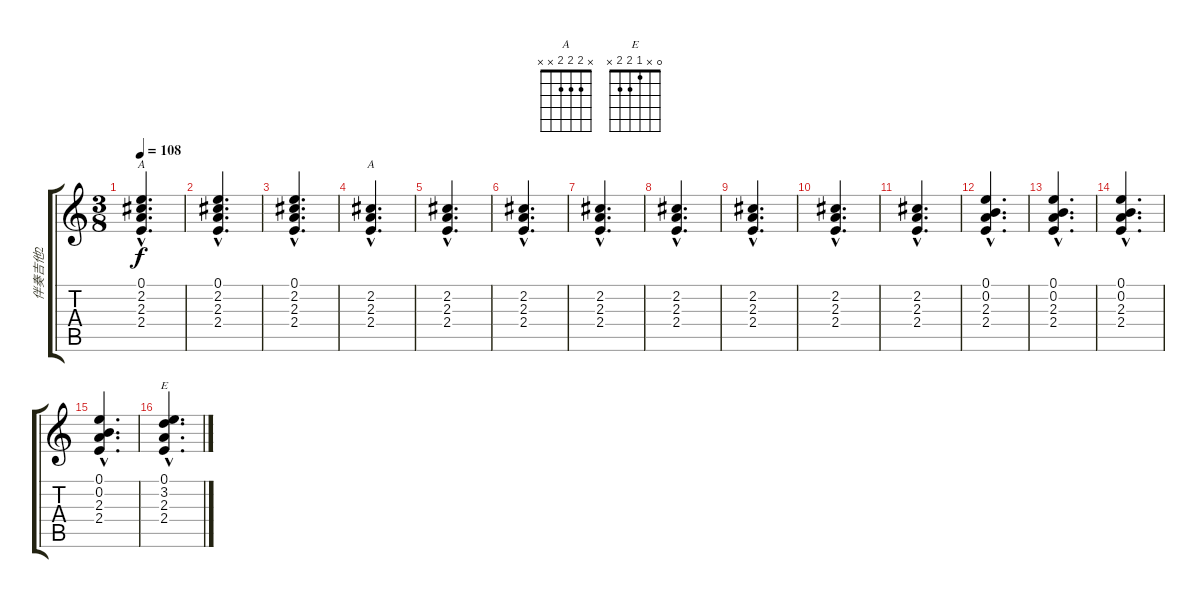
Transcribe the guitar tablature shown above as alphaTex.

\track ("伴奏吉他2" "伴奏吉他2") {instrument acousticguitarnylon}
\staff {score tabs}
\tuning (E4 B3 G3 D3 A2 E2) {hide}
\chord ("A" 0 2 2 2 0 0)
\chord ("A" x 2 2 2 x x)
\chord ("E" 0 x 1 2 2 x)
\ts (3 8)
\tempo 108
\clef g2
\ks c
(0.1{hac} 2.2{hac} 2.3{hac} 2.4{hac}).4{d ch "A" dy f} |
(0.1{hac} 2.2{hac} 2.3{hac} 2.4{hac}).4{d} |
(0.1{hac} 2.2{hac} 2.3{hac} 2.4{hac}).4{d} |
(2.2{hac} 2.3{hac} 2.4{hac}).4{d ch "A" instrument electricgrandpiano} |
(2.2{hac} 2.3{hac} 2.4{hac}).4{d} |
(2.2{hac} 2.3{hac} 2.4{hac}).4{d} |
(2.2{hac} 2.3{hac} 2.4{hac}).4{d} |
(2.2{hac} 2.3{hac} 2.4{hac}).4{d} |
(2.2{hac} 2.3{hac} 2.4{hac}).4{d} |
(2.2{hac} 2.3{hac} 2.4{hac}).4{d} |
(2.2{hac} 2.3{hac} 2.4{hac}).4{d} |
(0.1{hac} 0.2{hac} 2.3{hac} 2.4{hac}).4{d} |
(0.1{hac} 0.2{hac} 2.3{hac} 2.4{hac}).4{d} |
(0.1{hac} 0.2{hac} 2.3{hac} 2.4{hac}).4{d} |
(0.1{hac} 0.2{hac} 2.3{hac} 2.4{hac}).4{d} |
(0.1{hac} 3.2{hac} 2.3{hac} 2.4{hac}).4{d ch "E"}
